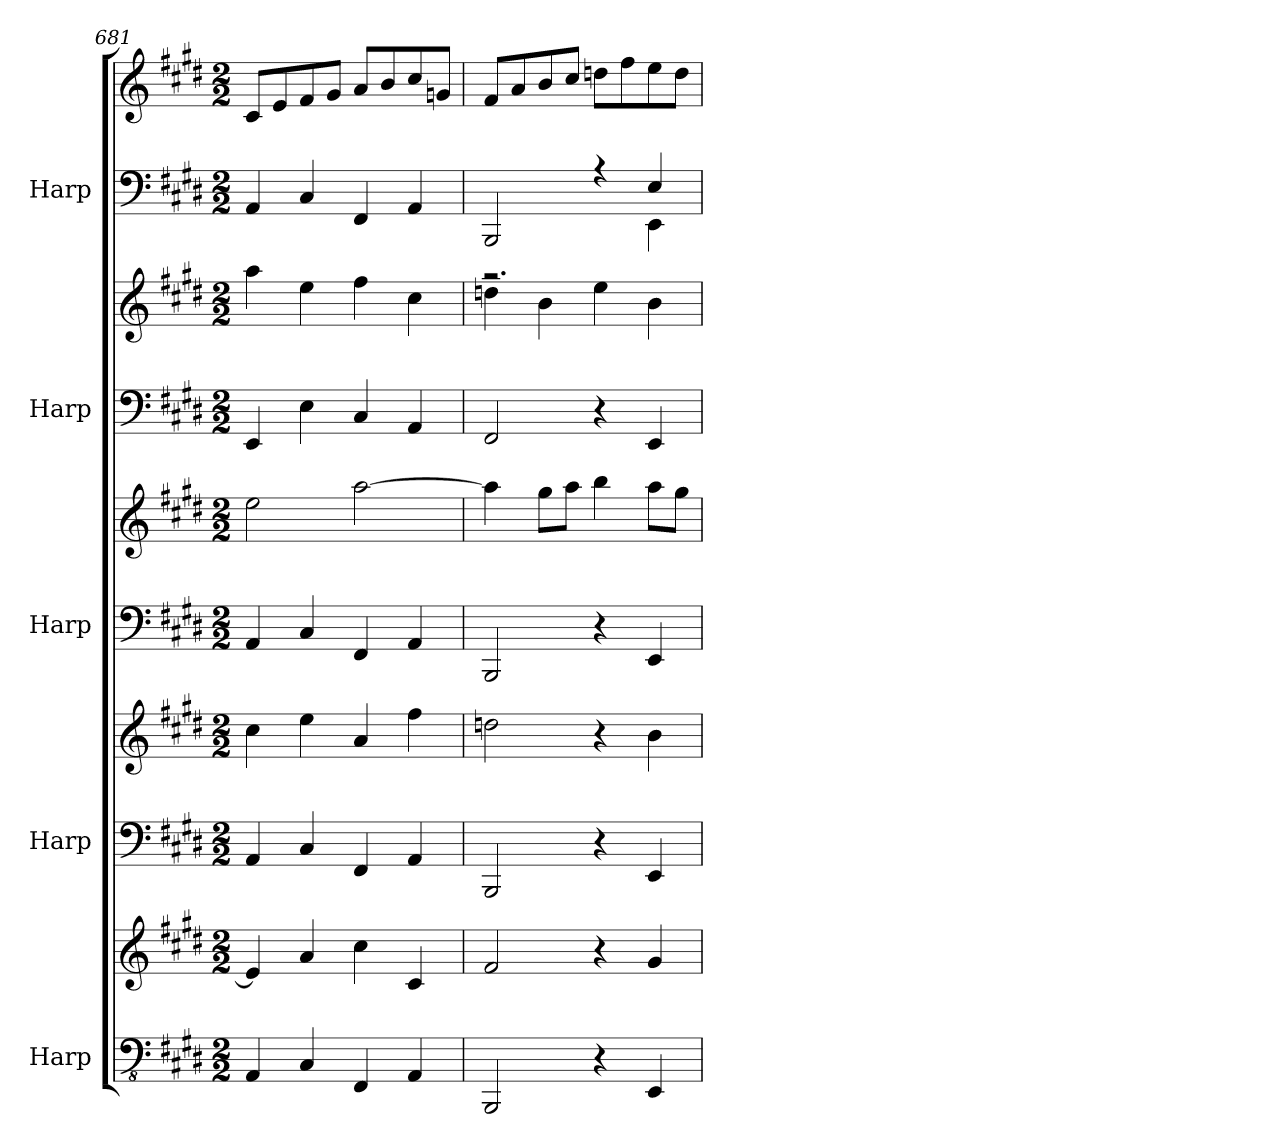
**kern	**kern	**kern	**kern	**kern	**kern	**kern	**kern	**kern	**kern
*part5	*part5	*part4	*part4	*part3	*part3	*part2	*part2	*part1	*part1
*staff10	*staff9	*staff8	*staff7	*staff6	*staff5	*staff4	*staff3	*staff2	*staff1
*I"Harp	*	*I"Harp	*	*I"Harp	*	*I"Harp	*	*I"Harp	*
*I'Hp	*	*I'Hp	*	*I'Hp	*	*I'Hp	*	*I'Hp	*
*clefFv4	*clefG2	*clefF4	*clefG2	*clefF4	*clefG2	*clefF4	*clefG2	*clefF4	*clefG2
*k[f#c#g#d#]	*k[f#c#g#d#]	*k[f#c#g#d#]	*k[f#c#g#d#]	*k[f#c#g#d#]	*k[f#c#g#d#]	*k[f#c#g#d#]	*k[f#c#g#d#]	*k[f#c#g#d#]	*k[f#c#g#d#]
*M2/2	*M2/2	*M2/2	*M2/2	*M2/2	*M2/2	*M2/2	*M2/2	*M2/2	*M2/2
=681	=681	=681	=681	=681	=681	=681	=681	=681	=681
4AAA/	4e/]	4AA/	4cc#\	4AA/	2ee\	4EE/	4aa\	4AA/	8c#/L
.	.	.	.	.	.	.	.	.	8e/
4CC#/	4a/	4C#/	4ee\	4C#/	.	4E\	4ee\	4C#/	8f#/
.	.	.	.	.	.	.	.	.	8g#/J
4FFF#/	4cc#\	4FF#/	4a/	4FF#/	[2aa\	4C#/	4ff#\	4FF#/	8a/L
.	.	.	.	.	.	.	.	.	8b/
4AAA/	4c#/	4AA/	4ff#\	4AA/	.	4AA/	4cc#\	4AA/	8cc#/
.	.	.	.	.	.	.	.	.	8gn/J
=682	=682	=682	=682	=682	=682	=682	=682	=682	=682
*	*	*	*	*	*	*	*	*^	*
2BBBB/	2f#/	2BBB/	2ddn\	2BBB/	4aa\]	2FF#/	4ddn\	2BBB/	2.rBBBB	8f#/L
.	.	.	.	.	.	.	.	.	.	8a/
.	.	.	.	.	8gg#\L	.	4b\	.	.	8b/
.	.	.	.	.	8aa\J	.	.	.	.	8cc#/J
4r	4r	4r	4r	4r	4bb\	4r	4ee\	4r	.	8ddn\L
.	.	.	.	.	.	.	.	.	.	8ff#\
4EEE/	4g#/	4EE/	4b\	4EE/	8aa\L	4EE/	4b\	4E/	4EE\	8ee\
.	.	.	.	.	8gg#\J	.	.	.	.	8dd\J
*	*	*	*	*	*	*	*	*v	*v	*
=	=	=	=	=	=	=	=	=	=
*-	*-	*-	*-	*-	*-	*-	*-	*-	*-
